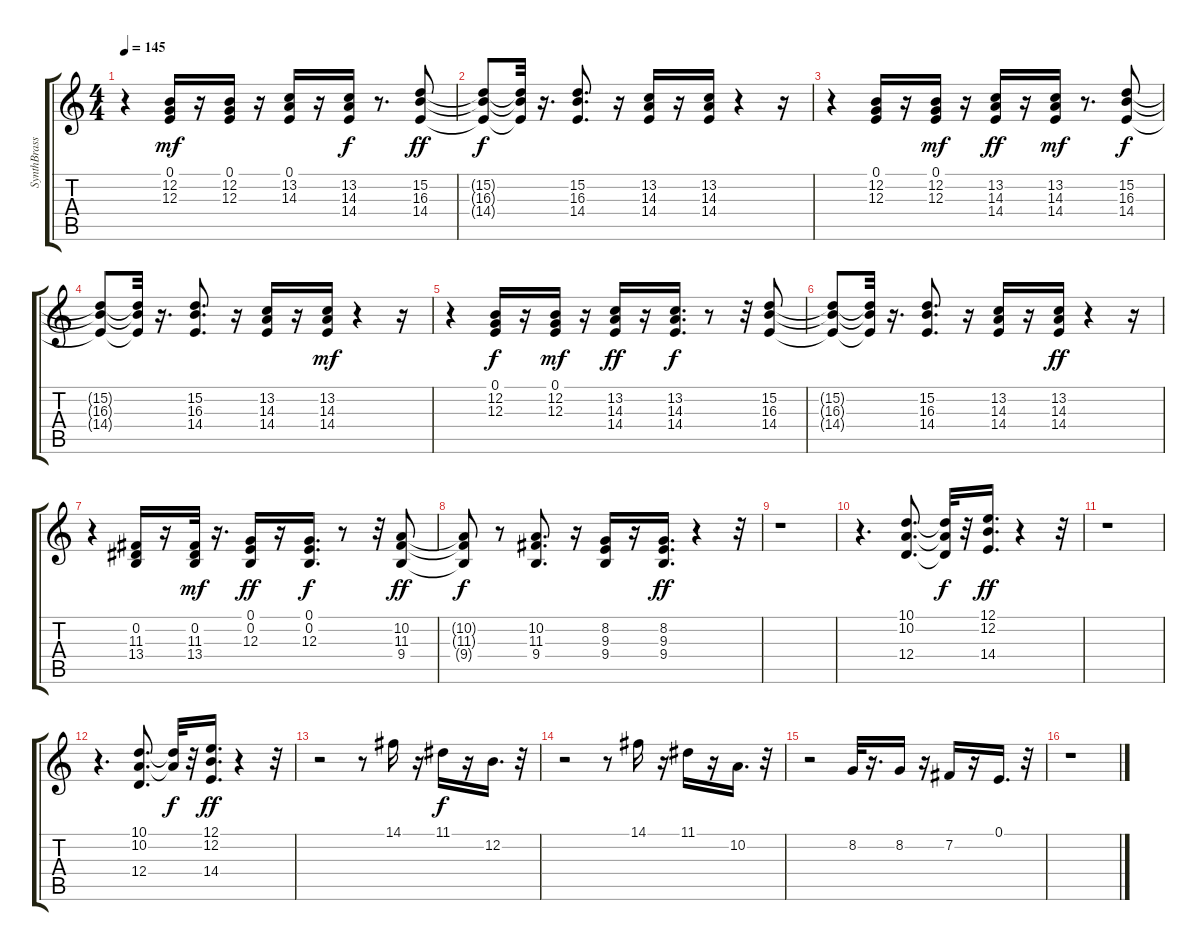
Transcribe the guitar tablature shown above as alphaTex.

\track ("SynthBrass 1" "SynthBrass") {instrument synthbrass1}
\staff {score tabs}
\tuning (E4 B3 G3 D3 A2 E2) {hide}
\ts (4 4)
\tempo 145
\clef g2
\ks c
r.4{dy f} (0.1 12.2 12.3).16{dy mf} r.16 (0.1 12.2 12.3).16 r.16 (0.1 13.2 14.3).16 r.16 (13.2 14.3 14.4).16{dy f} r.8{d} (15.2 16.3 14.4).8{dy ff} |
(15.2{t} 16.3{t} 14.4{t}).8{dy f} (15.2{t} 16.3{t} 14.4{t}).32 r.16{d} (15.2 16.3 14.4).8{d} r.16 (13.2 14.3 14.4).16 r.16 (13.2 14.3 14.4).16 r.4 r.16 |
r.4 (0.1 12.2 12.3).16 r.16 (0.1 12.2 12.3).16{dy mf} r.16 (13.2 14.3 14.4).16{dy ff} r.16 (13.2 14.3 14.4).16{dy mf} r.8{d} (15.2 16.3 14.4).8{dy f} |
(15.2{t} 16.3{t} 14.4{t}).8 (15.2{t} 16.3{t} 14.4{t}).32 r.16{d} (15.2 16.3 14.4).8{d} r.16 (13.2 14.3 14.4).16 r.16 (13.2 14.3 14.4).16{dy mf} r.4 r.16 |
r.4 (0.1 12.2 12.3).16{dy f} r.16 (0.1 12.2 12.3).16{dy mf} r.16 (13.2 14.3 14.4).16{dy ff} r.16 (13.2 14.3 14.4).16{d dy f} r.8 r.32 (15.2 16.3 14.4).8 |
(15.2{t} 16.3{t} 14.4{t}).8 (15.2{t} 16.3{t} 14.4{t}).32 r.16{d} (15.2 16.3 14.4).8{d} r.16 (13.2 14.3 14.4).16 r.16 (13.2 14.3 14.4).16{dy ff} r.4 r.16 |
r.4 (0.2 11.3 13.4).16 r.16 (0.2 11.3 13.4).32{dy mf} r.16{d} (0.1 0.2 12.3).16{dy ff} r.16 (0.1 0.2 12.3).16{d dy f} r.8 r.32 (10.2 11.3 9.4).8{dy ff} |
(10.2{t} 11.3{t} 9.4{t}).8{dy f} r.8 (10.2 11.3 9.4).8{d} r.16 (8.2 9.3 9.4).16 r.16 (8.2 9.3 9.4).16{d dy ff} r.4 r.32 |
r.1 |
r.4{d} (10.1 10.2 12.4).8{d} (10.1{t} 10.2{t} 12.4{t}).32{dy f} r.32 (12.1 12.2 14.4).16{d dy ff} r.4 r.32 |
r.1 |
r.4{d} (10.1 10.2 12.4).8{d} (10.1{t} 10.2{t}).32{dy f} r.32 (12.1 12.2 14.4).16{d dy ff} r.4 r.32 |
r.2 r.8 14.1.16 r.16 11.1.16{dy f} r.16 12.2.16{d} r.32 |
r.2 r.8 14.1.16 r.16 11.1.16 r.16 10.2.16{d} r.32 |
r.2 8.2.32 r.16{d} 8.2.16 r.16 7.2.16 r.16 0.1.16{d} r.32 |
r.1
